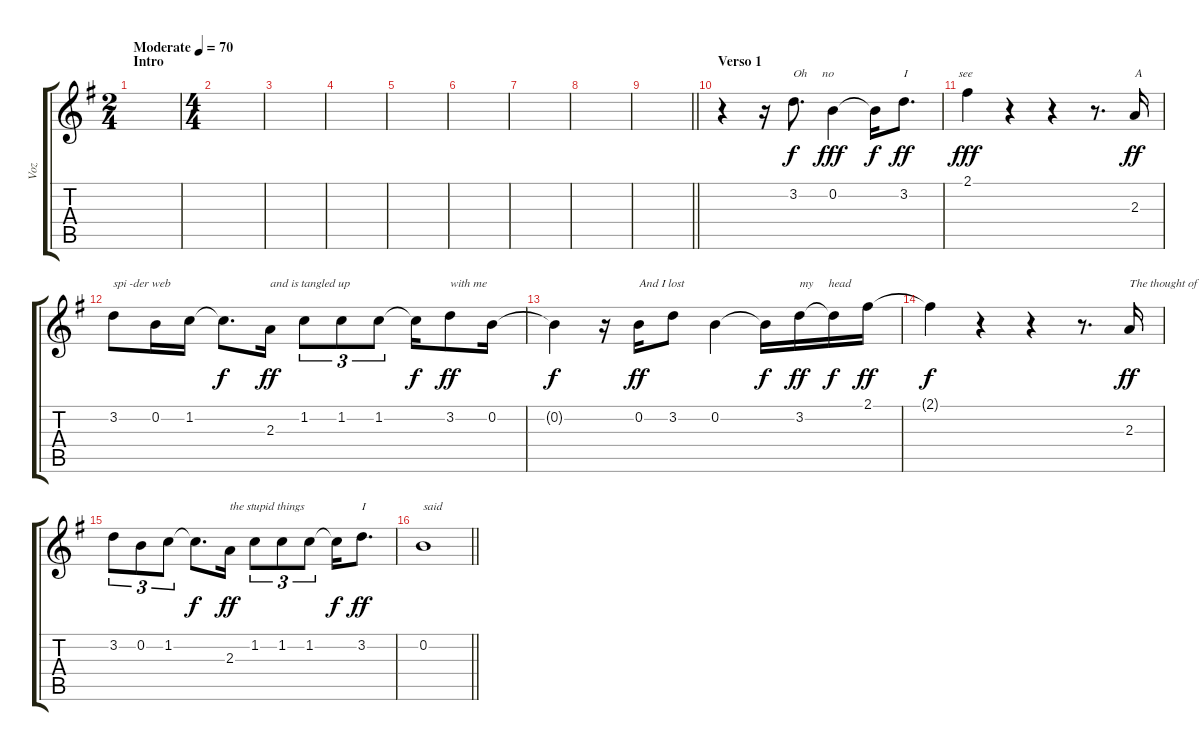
\track ("Voz" "Voz") {instrument electricguitarjazz}
\staff {score tabs}
\tuning (E4 B3 G3 D3 A2 E2) {hide}
\ts (2 4)
\section ("" "Intro")
\tempo (70 "Moderate")
\clef g2
\ks g
|
\ts (4 4)
|
|
|
|
|
|
|
\barLineRight lightlight
|
\section ("" "Verso 1")
r.4 r.16 3.2.8{d txt "Oh     no"} 0.2.4{dy fff} 0.2{t}.16{dy f} 3.2.8{d txt "I                 see" dy ff} |
2.1.4{dy fff} r.4 r.4 r.8{d} 2.3.16{txt "A" dy ff} |
3.2.8{txt "spi -der web "} 0.2.16 1.2.16 1.2{t}.8{d dy f} 2.3.16{txt "and is tangled up" dy ff} 1.2.8{tu (3 2)} 1.2.8{tu (3 2)} 1.2.8{tu (3 2)} 1.2{t}.16{dy f} 3.2.8{txt "with me" dy ff} 0.2.16 |
0.2{t}.4{dy f} r.16 0.2.16{txt "And I lost " dy ff} 3.2.8 0.2.4 0.2{t}.16{dy f} 3.2.16{txt "my     head" dy ff} 3.2{t}.16{dy f} 2.1.16{dy ff} |
2.1{t}.4{dy f} r.4 r.4 r.8{d} 2.3.16{txt "The thought of all " dy ff} |
3.2.8{tu (3 2)} 0.2.8{tu (3 2)} 1.2.8{tu (3 2)} 1.2{t}.8{d dy f} 2.3.16{txt "the stupid things" dy ff} 1.2.8{tu (3 2)} 1.2.8{tu (3 2)} 1.2.8{tu (3 2)} 1.2{t}.16{dy f} 3.2.8{d txt "I" dy ff} |
\barLineRight lightlight
0.2.1{txt "said"}
